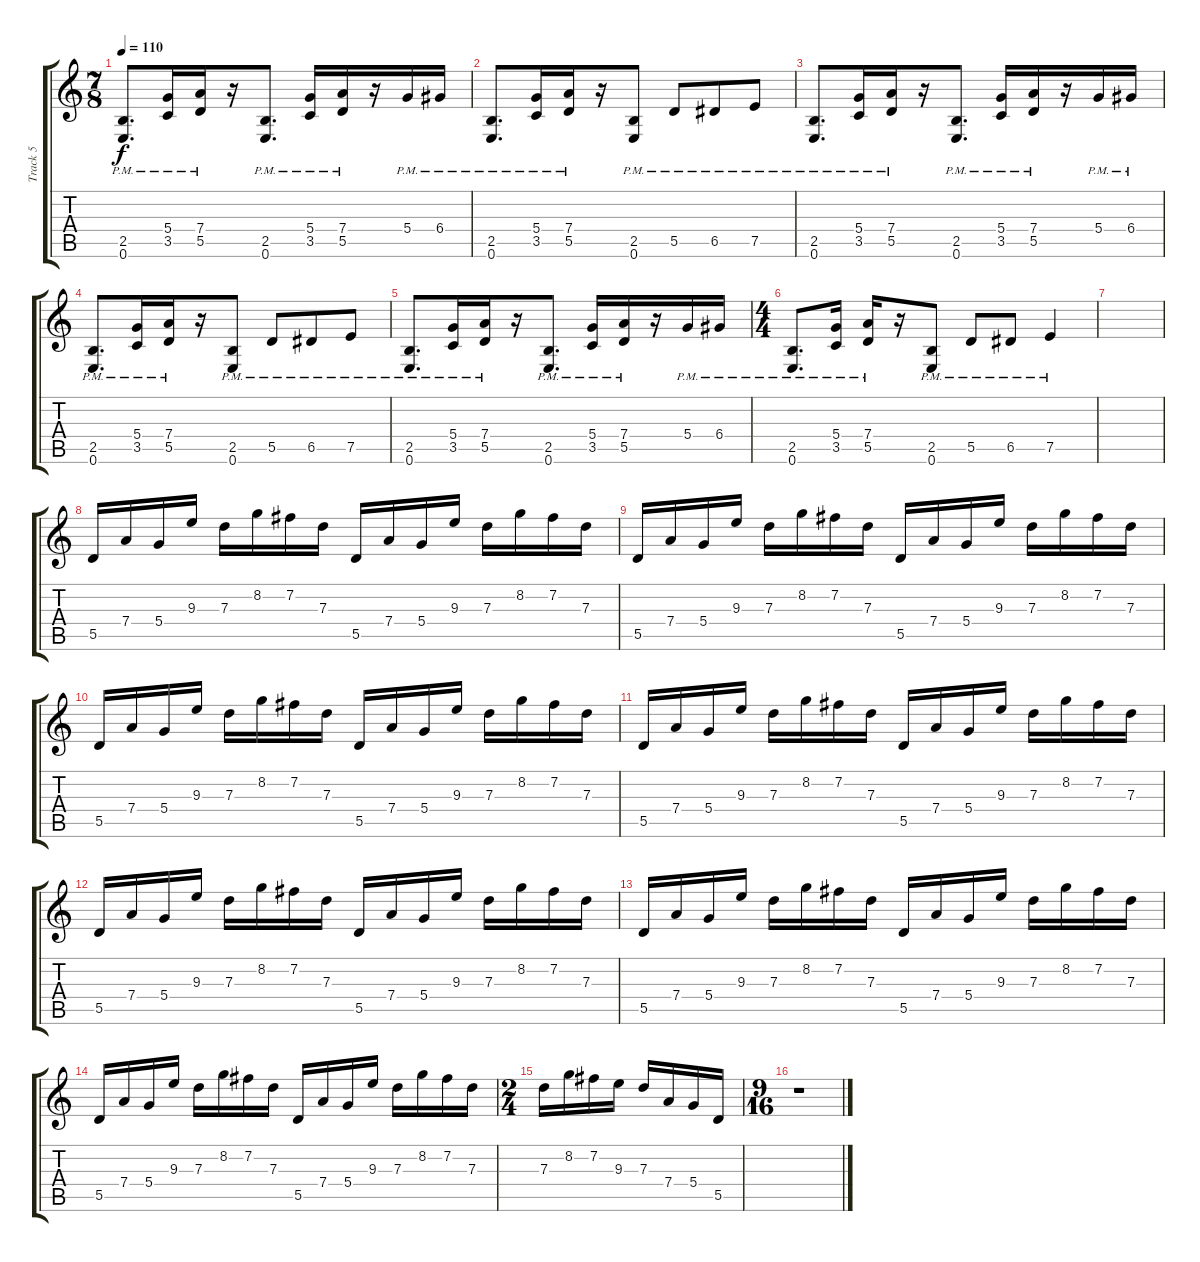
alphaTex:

\track ("Track 5" "Track 5") {instrument overdrivenguitar}
\staff {score tabs}
\tuning (E4 B3 G3 D3 A2 E2) {hide}
\ts (7 8)
\tempo 110
\clef g2
\ks c
(2.5{pm} 0.6{pm}).8{d dy f} (5.4{pm} 3.5{pm}).16 (7.4{pm} 5.5{pm}).16 r.16 (2.5{pm} 0.6{pm}).8{d} (5.4{pm} 3.5{pm}).16 (7.4{pm} 5.5{pm}).16 r.16 5.4{pm}.16 6.4{pm}.16 |
(2.5{pm} 0.6{pm}).8{d} (5.4{pm} 3.5{pm}).16 (7.4{pm} 5.5{pm}).16 r.16 (2.5{pm} 0.6{pm}).8 5.5{pm}.8 6.5{pm}.8 7.5{pm}.8 |
(2.5{pm} 0.6{pm}).8{d} (5.4{pm} 3.5{pm}).16 (7.4{pm} 5.5{pm}).16 r.16 (2.5{pm} 0.6{pm}).8{d} (5.4{pm} 3.5{pm}).16 (7.4{pm} 5.5{pm}).16 r.16 5.4{pm}.16 6.4{pm}.16 |
(2.5{pm} 0.6{pm}).8{d} (5.4{pm} 3.5{pm}).16 (7.4{pm} 5.5{pm}).16 r.16 (2.5{pm} 0.6{pm}).8 5.5{pm}.8 6.5{pm}.8 7.5{pm}.8 |
(2.5{pm} 0.6{pm}).8{d} (5.4{pm} 3.5{pm}).16 (7.4{pm} 5.5{pm}).16 r.16 (2.5{pm} 0.6{pm}).8{d} (5.4{pm} 3.5{pm}).16 (7.4{pm} 5.5{pm}).16 r.16 5.4{pm}.16 6.4{pm}.16 |
\ts (4 4)
(2.5{pm} 0.6{pm}).8{d} (5.4{pm} 3.5{pm}).16 (7.4{pm} 5.5{pm}).16 r.16 (2.5{pm} 0.6{pm}).8 5.5{pm}.8 6.5{pm}.8 7.5{pm}.4 |
|
5.5.16 7.4.16 5.4.16 9.3.16 7.3.16 8.2.16 7.2.16 7.3.16 5.5.16 7.4.16 5.4.16 9.3.16 7.3.16 8.2.16 7.2.16 7.3.16 |
5.5.16 7.4.16 5.4.16 9.3.16 7.3.16 8.2.16 7.2.16 7.3.16 5.5.16 7.4.16 5.4.16 9.3.16 7.3.16 8.2.16 7.2.16 7.3.16 |
5.5.16 7.4.16 5.4.16 9.3.16 7.3.16 8.2.16 7.2.16 7.3.16 5.5.16 7.4.16 5.4.16 9.3.16 7.3.16 8.2.16 7.2.16 7.3.16 |
5.5.16 7.4.16 5.4.16 9.3.16 7.3.16 8.2.16 7.2.16 7.3.16 5.5.16 7.4.16 5.4.16 9.3.16 7.3.16 8.2.16 7.2.16 7.3.16 |
5.5.16 7.4.16 5.4.16 9.3.16 7.3.16 8.2.16 7.2.16 7.3.16 5.5.16 7.4.16 5.4.16 9.3.16 7.3.16 8.2.16 7.2.16 7.3.16 |
5.5.16 7.4.16 5.4.16 9.3.16 7.3.16 8.2.16 7.2.16 7.3.16 5.5.16 7.4.16 5.4.16 9.3.16 7.3.16 8.2.16 7.2.16 7.3.16 |
5.5.16 7.4.16 5.4.16 9.3.16 7.3.16 8.2.16 7.2.16 7.3.16 5.5.16 7.4.16 5.4.16 9.3.16 7.3.16 8.2.16 7.2.16 7.3.16 |
\ts (2 4)
7.3.16 8.2.16 7.2.16 9.3.16 7.3.16 7.4.16 5.4.16 5.5.16 |
\ts (9 16)
r.1
